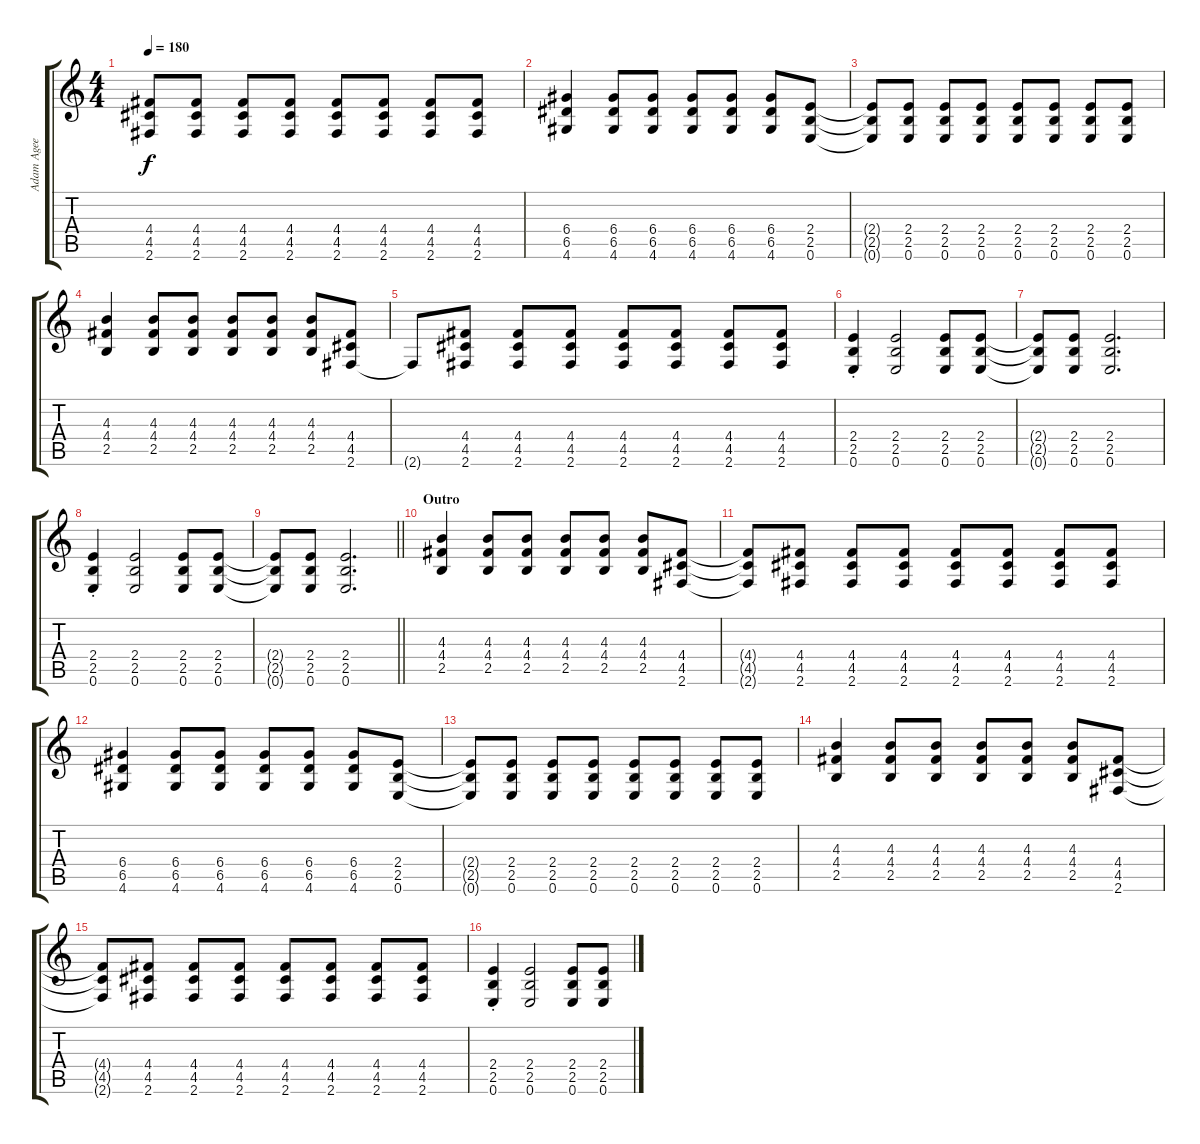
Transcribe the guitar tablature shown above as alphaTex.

\track ("Adam Agee" "Adam Agee") {instrument distortionguitar}
\staff {score tabs}
\tuning (E4 B3 G3 D3 A2 E2) {hide}
\ts (4 4)
\tempo 180
\clef g2
\ks c
(4.4{t} 4.5{t} 2.6{t}).8{dy f} (4.4 4.5 2.6).8 (4.4 4.5 2.6).8 (4.4 4.5 2.6).8 (4.4 4.5 2.6).8 (4.4 4.5 2.6).8 (4.4 4.5 2.6).8 (4.4 4.5 2.6).8 |
(6.4 6.5 4.6).4 (6.4 6.5 4.6).8 (6.4 6.5 4.6).8 (6.4 6.5 4.6).8 (6.4 6.5 4.6).8 (6.4 6.5 4.6).8 (2.4 2.5 0.6).8 |
(2.4{t} 2.5{t} 0.6{t}).8 (2.4 2.5 0.6).8 (2.4 2.5 0.6).8 (2.4 2.5 0.6).8 (2.4 2.5 0.6).8 (2.4 2.5 0.6).8 (2.4 2.5 0.6).8 (2.4 2.5 0.6).8 |
(4.3 4.4 2.5).4 (4.3 4.4 2.5).8 (4.3 4.4 2.5).8 (4.3 4.4 2.5).8 (4.3 4.4 2.5).8 (4.3 4.4 2.5).8 (4.4 4.5 2.6).8 |
2.6{t}.8 (4.4 4.5 2.6).8 (4.4 4.5 2.6).8 (4.4 4.5 2.6).8 (4.4 4.5 2.6).8 (4.4 4.5 2.6).8 (4.4 4.5 2.6).8 (4.4 4.5 2.6).8 |
(2.4{st} 2.5{st} 0.6{st}).4 (2.4 2.5 0.6).2 (2.4 2.5 0.6).8 (2.4 2.5 0.6).8 |
(2.4{t} 2.5{t} 0.6{t}).8 (2.4 2.5 0.6).8 (2.4 2.5 0.6).2{d} |
(2.4{st} 2.5{st} 0.6{st}).4 (2.4 2.5 0.6).2 (2.4 2.5 0.6).8 (2.4 2.5 0.6).8 |
\barLineRight lightlight
(2.4{t} 2.5{t} 0.6{t}).8 (2.4 2.5 0.6).8 (2.4 2.5 0.6).2{d} |
\section ("" "Outro")
(4.3 4.4 2.5).4 (4.3 4.4 2.5).8 (4.3 4.4 2.5).8 (4.3 4.4 2.5).8 (4.3 4.4 2.5).8 (4.3 4.4 2.5).8 (4.4 4.5 2.6).8 |
(4.4{t} 4.5{t} 2.6{t}).8 (4.4 4.5 2.6).8 (4.4 4.5 2.6).8 (4.4 4.5 2.6).8 (4.4 4.5 2.6).8 (4.4 4.5 2.6).8 (4.4 4.5 2.6).8 (4.4 4.5 2.6).8 |
(6.4 6.5 4.6).4 (6.4 6.5 4.6).8 (6.4 6.5 4.6).8 (6.4 6.5 4.6).8 (6.4 6.5 4.6).8 (6.4 6.5 4.6).8 (2.4 2.5 0.6).8 |
(2.4{t} 2.5{t} 0.6{t}).8 (2.4 2.5 0.6).8 (2.4 2.5 0.6).8 (2.4 2.5 0.6).8 (2.4 2.5 0.6).8 (2.4 2.5 0.6).8 (2.4 2.5 0.6).8 (2.4 2.5 0.6).8 |
(4.3 4.4 2.5).4 (4.3 4.4 2.5).8 (4.3 4.4 2.5).8 (4.3 4.4 2.5).8 (4.3 4.4 2.5).8 (4.3 4.4 2.5).8 (4.4 4.5 2.6).8 |
(4.4{t} 4.5{t} 2.6{t}).8 (4.4 4.5 2.6).8 (4.4 4.5 2.6).8 (4.4 4.5 2.6).8 (4.4 4.5 2.6).8 (4.4 4.5 2.6).8 (4.4 4.5 2.6).8 (4.4 4.5 2.6).8 |
(2.4{st} 2.5{st} 0.6{st}).4 (2.4 2.5 0.6).2 (2.4 2.5 0.6).8 (2.4 2.5 0.6).8
